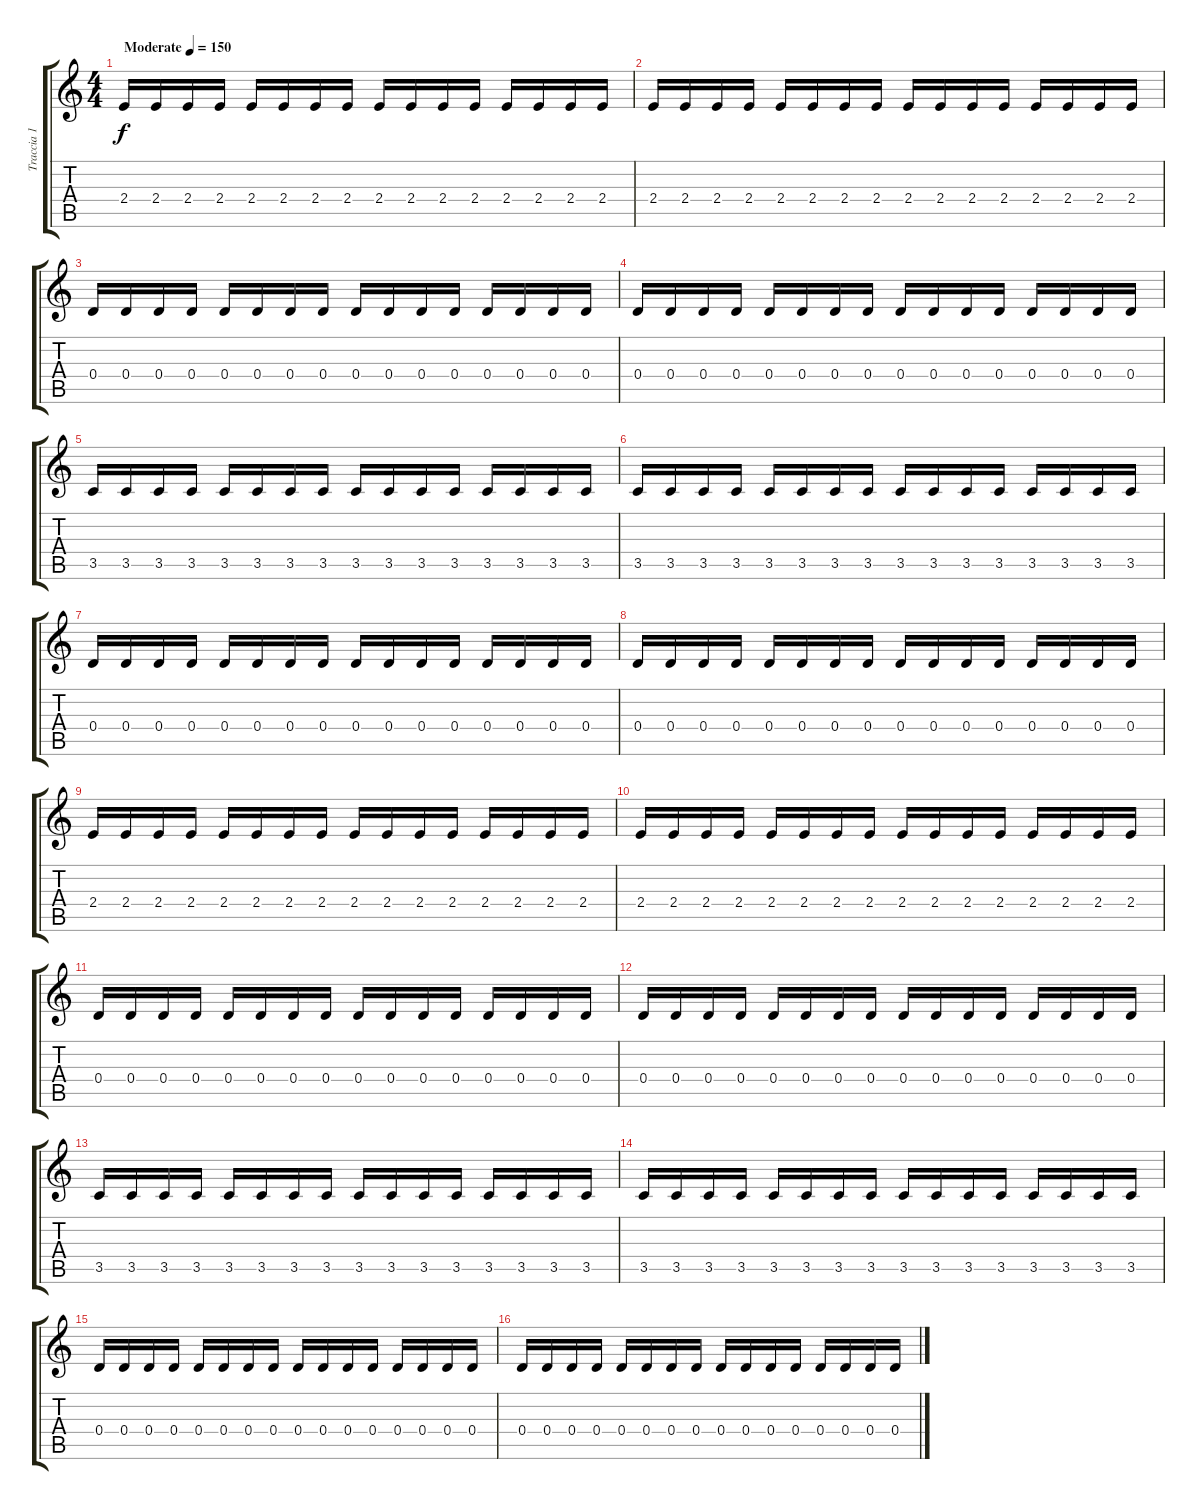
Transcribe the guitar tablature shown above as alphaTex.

\track ("Traccia 1" "Traccia 1") {instrument distortionguitar}
\staff {score tabs}
\tuning (E4 B3 G3 D3 A2 E2) {hide}
\ts (4 4)
\tempo (150 "Moderate")
\clef g2
\ks c
2.4.16{dy f instrument distortionguitar} 2.4.16 2.4.16 2.4.16 2.4.16 2.4.16 2.4.16 2.4.16 2.4.16 2.4.16 2.4.16 2.4.16 2.4.16 2.4.16 2.4.16 2.4.16 |
2.4.16 2.4.16 2.4.16 2.4.16 2.4.16 2.4.16 2.4.16 2.4.16 2.4.16 2.4.16 2.4.16 2.4.16 2.4.16 2.4.16 2.4.16 2.4.16 |
0.4.16 0.4.16 0.4.16 0.4.16 0.4.16 0.4.16 0.4.16 0.4.16 0.4.16 0.4.16 0.4.16 0.4.16 0.4.16 0.4.16 0.4.16 0.4.16 |
0.4.16 0.4.16 0.4.16 0.4.16 0.4.16 0.4.16 0.4.16 0.4.16 0.4.16 0.4.16 0.4.16 0.4.16 0.4.16 0.4.16 0.4.16 0.4.16 |
3.5.16 3.5.16 3.5.16 3.5.16 3.5.16 3.5.16 3.5.16 3.5.16 3.5.16 3.5.16 3.5.16 3.5.16 3.5.16 3.5.16 3.5.16 3.5.16 |
3.5.16 3.5.16 3.5.16 3.5.16 3.5.16 3.5.16 3.5.16 3.5.16 3.5.16 3.5.16 3.5.16 3.5.16 3.5.16 3.5.16 3.5.16 3.5.16 |
0.4.16 0.4.16 0.4.16 0.4.16 0.4.16 0.4.16 0.4.16 0.4.16 0.4.16 0.4.16 0.4.16 0.4.16 0.4.16 0.4.16 0.4.16 0.4.16 |
0.4.16 0.4.16 0.4.16 0.4.16 0.4.16 0.4.16 0.4.16 0.4.16 0.4.16 0.4.16 0.4.16 0.4.16 0.4.16 0.4.16 0.4.16 0.4.16 |
2.4.16 2.4.16 2.4.16 2.4.16 2.4.16 2.4.16 2.4.16 2.4.16 2.4.16 2.4.16 2.4.16 2.4.16 2.4.16 2.4.16 2.4.16 2.4.16 |
2.4.16 2.4.16 2.4.16 2.4.16 2.4.16 2.4.16 2.4.16 2.4.16 2.4.16 2.4.16 2.4.16 2.4.16 2.4.16 2.4.16 2.4.16 2.4.16 |
0.4.16 0.4.16 0.4.16 0.4.16 0.4.16 0.4.16 0.4.16 0.4.16 0.4.16 0.4.16 0.4.16 0.4.16 0.4.16 0.4.16 0.4.16 0.4.16 |
0.4.16 0.4.16 0.4.16 0.4.16 0.4.16 0.4.16 0.4.16 0.4.16 0.4.16 0.4.16 0.4.16 0.4.16 0.4.16 0.4.16 0.4.16 0.4.16 |
3.5.16 3.5.16 3.5.16 3.5.16 3.5.16 3.5.16 3.5.16 3.5.16 3.5.16 3.5.16 3.5.16 3.5.16 3.5.16 3.5.16 3.5.16 3.5.16 |
3.5.16 3.5.16 3.5.16 3.5.16 3.5.16 3.5.16 3.5.16 3.5.16 3.5.16 3.5.16 3.5.16 3.5.16 3.5.16 3.5.16 3.5.16 3.5.16 |
0.4.16 0.4.16 0.4.16 0.4.16 0.4.16 0.4.16 0.4.16 0.4.16 0.4.16 0.4.16 0.4.16 0.4.16 0.4.16 0.4.16 0.4.16 0.4.16 |
0.4.16 0.4.16 0.4.16 0.4.16 0.4.16 0.4.16 0.4.16 0.4.16 0.4.16 0.4.16 0.4.16 0.4.16 0.4.16 0.4.16 0.4.16 0.4.16
